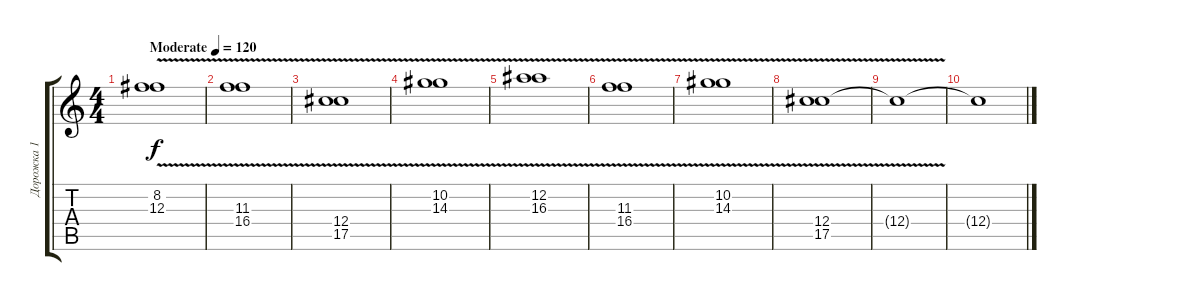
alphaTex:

\track ("Дорожка 1" "Дорожка 1") {instrument overdrivenguitar}
\staff {score tabs}
\tuning (Eb4 Bb3 Gb3 Db3 Ab2 Eb2) {hide}
\ts (4 4)
\tempo (120 "Moderate")
\clef g2
\ks c
(8.2{v} 12.3{v}).1{dy f instrument overdrivenguitar} |
(11.3{v} 16.4{v}).1 |
(12.4{v} 17.5{v}).1 |
(10.2{v} 14.3{v}).1 |
(12.2{v} 16.3{v}).1 |
(11.3{v} 16.4{v}).1 |
(10.2{v} 14.3{v}).1 |
(12.4{v} 17.5{v}).1 |
12.4{t}.1 |
12.4{t}.1
